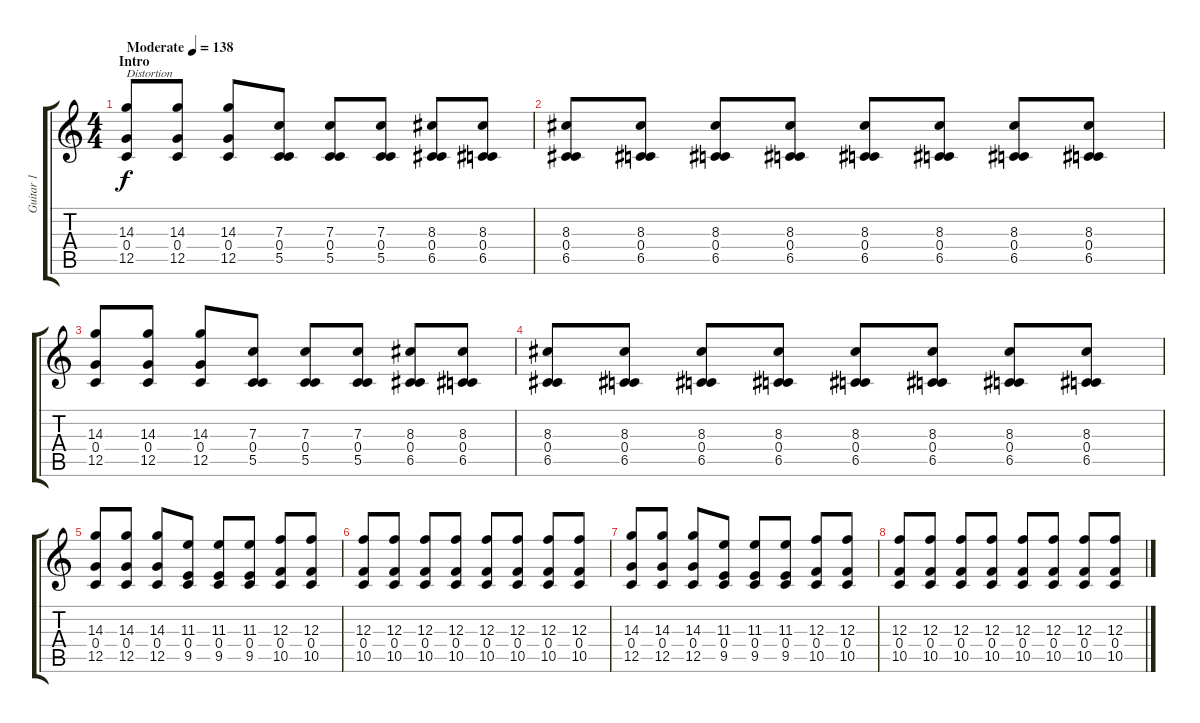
\track ("Guitar 1" "Guitar 1") {instrument distortionguitar}
\staff {score tabs}
\tuning (D4 A3 F3 C3 G2 C2) {hide}
\ts (4 4)
\section ("" "Intro")
\tempo (138 "Moderate")
\clef g2
\ks c
(14.3 0.4 12.5).8{txt "Distortion" dy f instrument distortionguitar} (14.3 0.4 12.5).8 (14.3 0.4 12.5).8 (7.3 0.4 5.5).8 (7.3 0.4 5.5).8 (7.3 0.4 5.5).8 (8.3 0.4 6.5).8 (8.3 0.4 6.5).8 |
(8.3 0.4 6.5).8 (8.3 0.4 6.5).8 (8.3 0.4 6.5).8 (8.3 0.4 6.5).8 (8.3 0.4 6.5).8 (8.3 0.4 6.5).8 (8.3 0.4 6.5).8 (8.3 0.4 6.5).8 |
(14.3 0.4 12.5).8 (14.3 0.4 12.5).8 (14.3 0.4 12.5).8 (7.3 0.4 5.5).8 (7.3 0.4 5.5).8 (7.3 0.4 5.5).8 (8.3 0.4 6.5).8 (8.3 0.4 6.5).8 |
(8.3 0.4 6.5).8 (8.3 0.4 6.5).8 (8.3 0.4 6.5).8 (8.3 0.4 6.5).8 (8.3 0.4 6.5).8 (8.3 0.4 6.5).8 (8.3 0.4 6.5).8 (8.3 0.4 6.5).8 |
(14.3 0.4 12.5).8 (14.3 0.4 12.5).8 (14.3 0.4 12.5).8 (11.3 0.4 9.5).8 (11.3 0.4 9.5).8 (11.3 0.4 9.5).8 (12.3 0.4 10.5).8 (12.3 0.4 10.5).8 |
(12.3 0.4 10.5).8 (12.3 0.4 10.5).8 (12.3 0.4 10.5).8 (12.3 0.4 10.5).8 (12.3 0.4 10.5).8 (12.3 0.4 10.5).8 (12.3 0.4 10.5).8 (12.3 0.4 10.5).8 |
(14.3 0.4 12.5).8 (14.3 0.4 12.5).8 (14.3 0.4 12.5).8 (11.3 0.4 9.5).8 (11.3 0.4 9.5).8 (11.3 0.4 9.5).8 (12.3 0.4 10.5).8 (12.3 0.4 10.5).8 |
(12.3 0.4 10.5).8 (12.3 0.4 10.5).8 (12.3 0.4 10.5).8 (12.3 0.4 10.5).8 (12.3 0.4 10.5).8 (12.3 0.4 10.5).8 (12.3 0.4 10.5).8 (12.3 0.4 10.5).8
